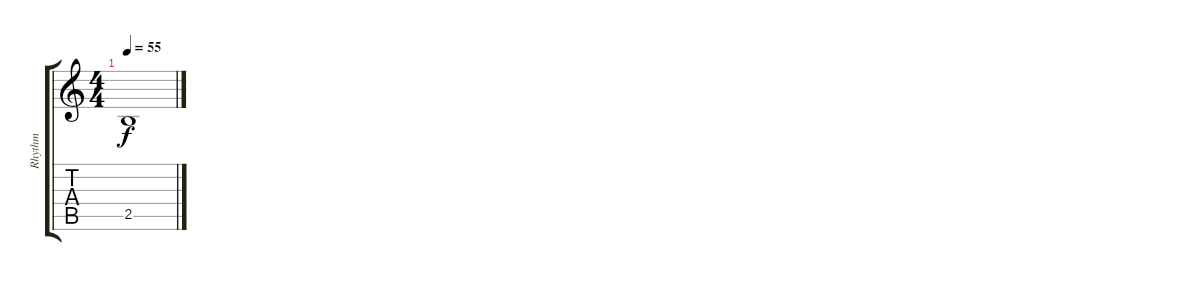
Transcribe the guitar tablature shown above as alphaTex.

\track ("Rhythm" "Rhythm") {instrument distortionguitar}
\staff {score tabs}
\tuning (E4 B3 G3 D3 A2 E2) {hide}
\ts (4 4)
\tempo 55
\clef g2
\ks c
2.5.1{dy f}
